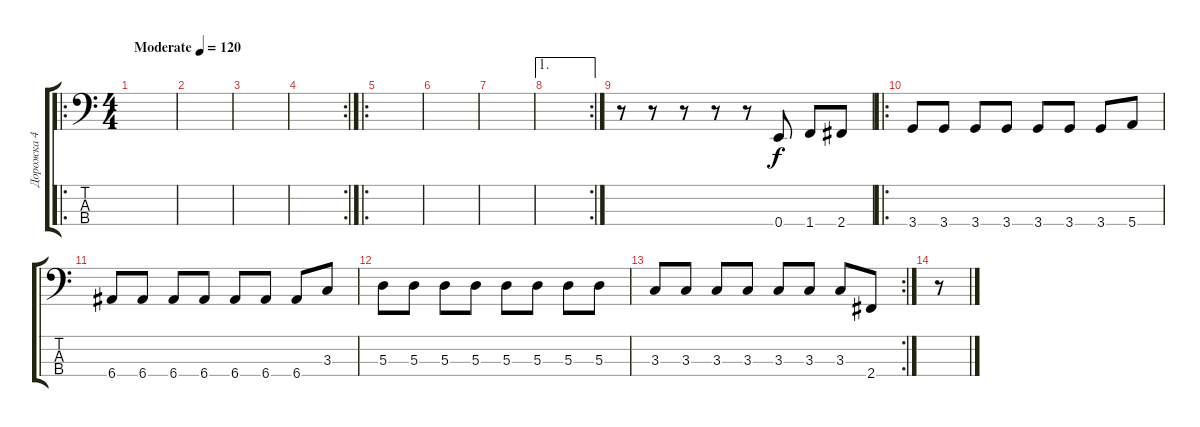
\track ("Дорожка 4" "Дорожка 4") {instrument electricbassfinger}
\staff {score tabs}
\tuning (G2 D2 A1 E1) {hide}
\ro
\ts (4 4)
\tempo (120 "Moderate")
\clef f4
\ks c
|
|
|
\rc 2
|
\ro
|
|
|
\ae 1
\rc 2
|
r.8 r.8 r.8 r.8 r.8 0.4.8 1.4.8 2.4.8 |
\ro
3.4.8 3.4.8 3.4.8 3.4.8 3.4.8 3.4.8 3.4.8 5.4.8 |
6.4.8 6.4.8 6.4.8 6.4.8 6.4.8 6.4.8 6.4.8 3.3.8 |
5.3.8 5.3.8 5.3.8 5.3.8 5.3.8 5.3.8 5.3.8 5.3.8 |
\rc 2
3.3.8 3.3.8 3.3.8 3.3.8 3.3.8 3.3.8 3.3.8 2.4.8 |
r.8
